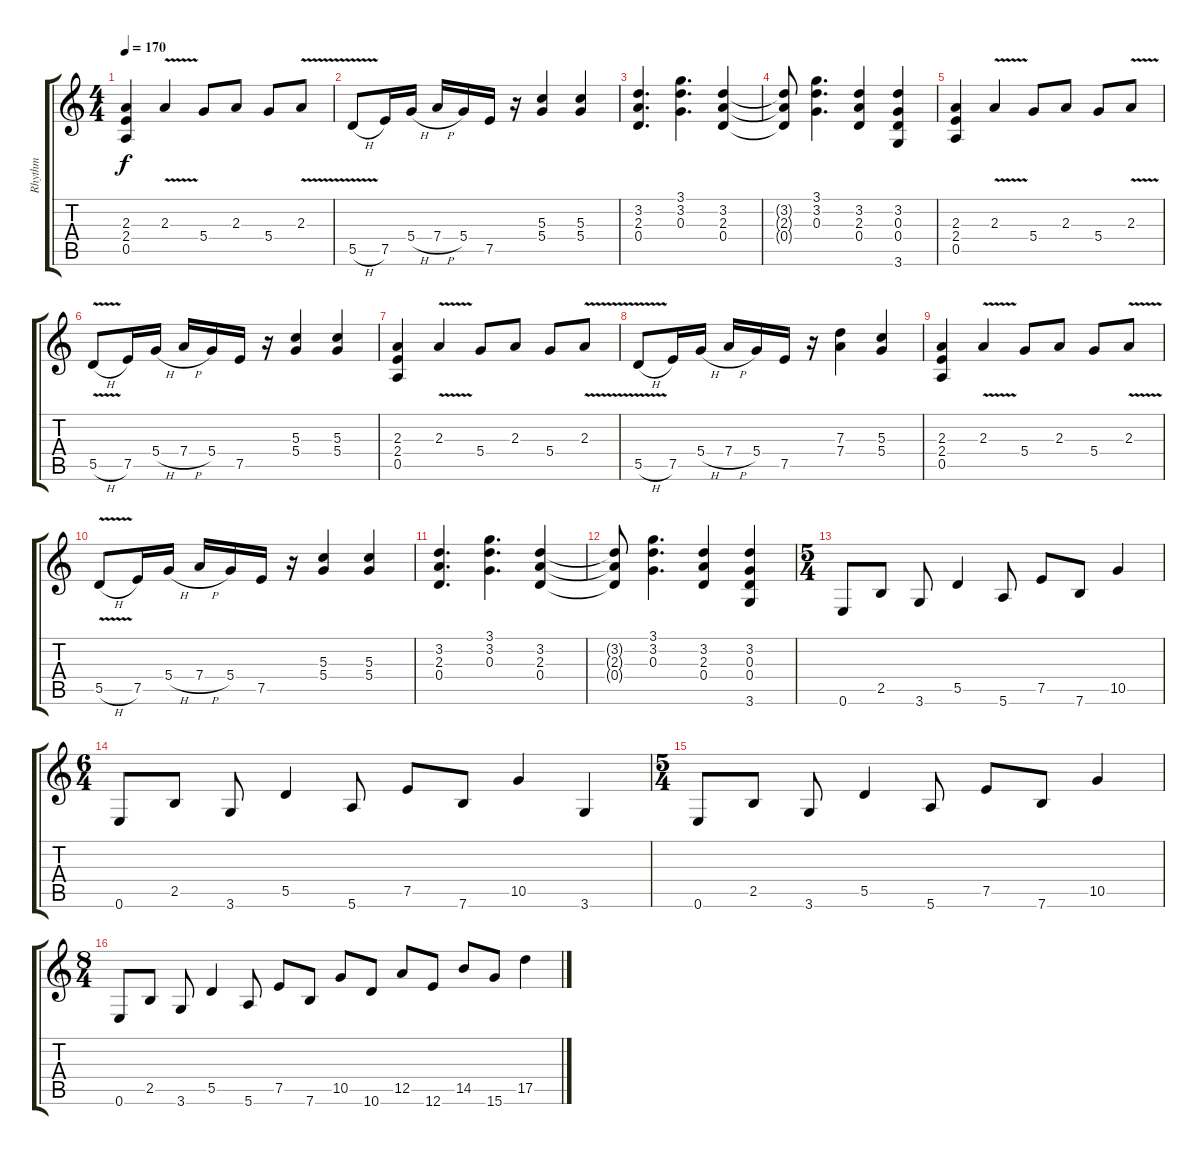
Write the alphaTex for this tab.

\track ("Rhythm" "Rhythm") {instrument overdrivenguitar}
\staff {score tabs}
\tuning (E4 B3 G3 D3 A2 E2) {hide}
\ts (4 4)
\tempo 170
\clef g2
\ks c
(2.3 2.4 0.5).4{dy f} 2.3{v}.4 5.4.8 2.3.8 5.4.8 2.3{v}.8 |
5.5{v h}.8 7.5.16 5.4{h}.16 7.4{h}.16 5.4.16 7.5.16 r.16 (5.3 5.4).4 (5.3 5.4).4 |
(3.2 2.3 0.4).4{d} (3.1 3.2 0.3).4{d} (3.2 2.3 0.4).4 |
(3.2{t} 2.3{t} 0.4{t}).8 (3.1 3.2 0.3).4{d} (3.2 2.3 0.4).4 (3.2 0.3 0.4 3.6).4 |
(2.3 2.4 0.5).4 2.3{v}.4 5.4.8 2.3.8 5.4.8 2.3{v}.8 |
5.5{v h}.8 7.5.16 5.4{h}.16 7.4{h}.16 5.4.16 7.5.16 r.16 (5.3 5.4).4 (5.3 5.4).4 |
(2.3 2.4 0.5).4 2.3{v}.4 5.4.8 2.3.8 5.4.8 2.3{v}.8 |
5.5{v h}.8 7.5.16 5.4{h}.16 7.4{h}.16 5.4.16 7.5.16 r.16 (7.3 7.4).4 (5.3 5.4).4 |
(2.3 2.4 0.5).4 2.3{v}.4 5.4.8 2.3.8 5.4.8 2.3{v}.8 |
5.5{v h}.8 7.5.16 5.4{h}.16 7.4{h}.16 5.4.16 7.5.16 r.16 (5.3 5.4).4 (5.3 5.4).4 |
(3.2 2.3 0.4).4{d} (3.1 3.2 0.3).4{d} (3.2 2.3 0.4).4 |
(3.2{t} 2.3{t} 0.4{t}).8 (3.1 3.2 0.3).4{d} (3.2 2.3 0.4).4 (3.2 0.3 0.4 3.6).4 |
\ts (5 4)
0.6.8 2.5.8 3.6.8 5.5.4 5.6.8 7.5.8 7.6.8 10.5.4 |
\ts (6 4)
0.6.8 2.5.8 3.6.8 5.5.4 5.6.8 7.5.8 7.6.8 10.5.4 3.6.4 |
\ts (5 4)
0.6.8 2.5.8 3.6.8 5.5.4 5.6.8 7.5.8 7.6.8 10.5.4 |
\ts (8 4)
0.6.8 2.5.8 3.6.8 5.5.4 5.6.8 7.5.8 7.6.8 10.5.8 10.6.8 12.5.8 12.6.8 14.5.8 15.6.8 17.5.4
